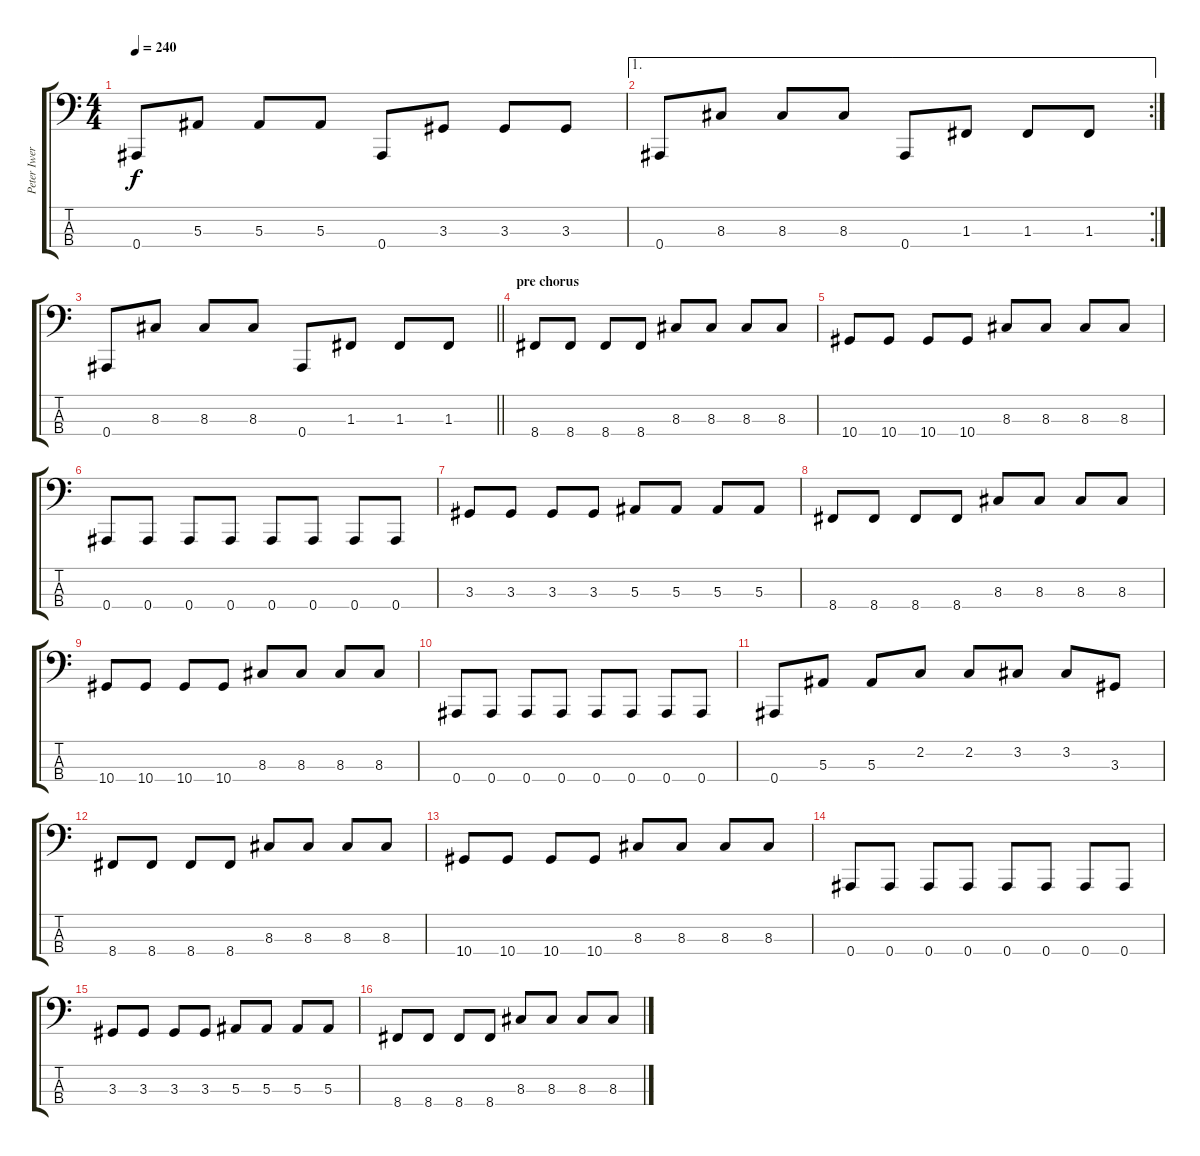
\track ("Peter Iwers" "Peter Iwer") {instrument electricbasspick}
\staff {score tabs}
\tuning (Eb2 Bb1 F1 Bb0) {hide}
\ts (4 4)
\tempo 240
\clef f4
\ks c
0.4.8{dy f} 5.3.8 5.3.8 5.3.8 0.4.8 3.3.8 3.3.8 3.3.8 |
\ae 1
\rc 2
0.4.8 8.3.8 8.3.8 8.3.8 0.4.8 1.3.8 1.3.8 1.3.8 |
\barLineRight lightlight
0.4.8 8.3.8 8.3.8 8.3.8 0.4.8 1.3.8 1.3.8 1.3.8 |
\section ("" "pre chorus")
8.4.8 8.4.8 8.4.8 8.4.8 8.3.8 8.3.8 8.3.8 8.3.8 |
10.4.8 10.4.8 10.4.8 10.4.8 8.3.8 8.3.8 8.3.8 8.3.8 |
0.4.8 0.4.8 0.4.8 0.4.8 0.4.8 0.4.8 0.4.8 0.4.8 |
3.3.8 3.3.8 3.3.8 3.3.8 5.3.8 5.3.8 5.3.8 5.3.8 |
8.4.8 8.4.8 8.4.8 8.4.8 8.3.8 8.3.8 8.3.8 8.3.8 |
10.4.8 10.4.8 10.4.8 10.4.8 8.3.8 8.3.8 8.3.8 8.3.8 |
0.4.8 0.4.8 0.4.8 0.4.8 0.4.8 0.4.8 0.4.8 0.4.8 |
0.4.8 5.3.8 5.3.8 2.2.8 2.2.8 3.2.8 3.2.8 3.3.8 |
8.4.8 8.4.8 8.4.8 8.4.8 8.3.8 8.3.8 8.3.8 8.3.8 |
10.4.8 10.4.8 10.4.8 10.4.8 8.3.8 8.3.8 8.3.8 8.3.8 |
0.4.8 0.4.8 0.4.8 0.4.8 0.4.8 0.4.8 0.4.8 0.4.8 |
3.3.8 3.3.8 3.3.8 3.3.8 5.3.8 5.3.8 5.3.8 5.3.8 |
8.4.8 8.4.8 8.4.8 8.4.8 8.3.8 8.3.8 8.3.8 8.3.8
